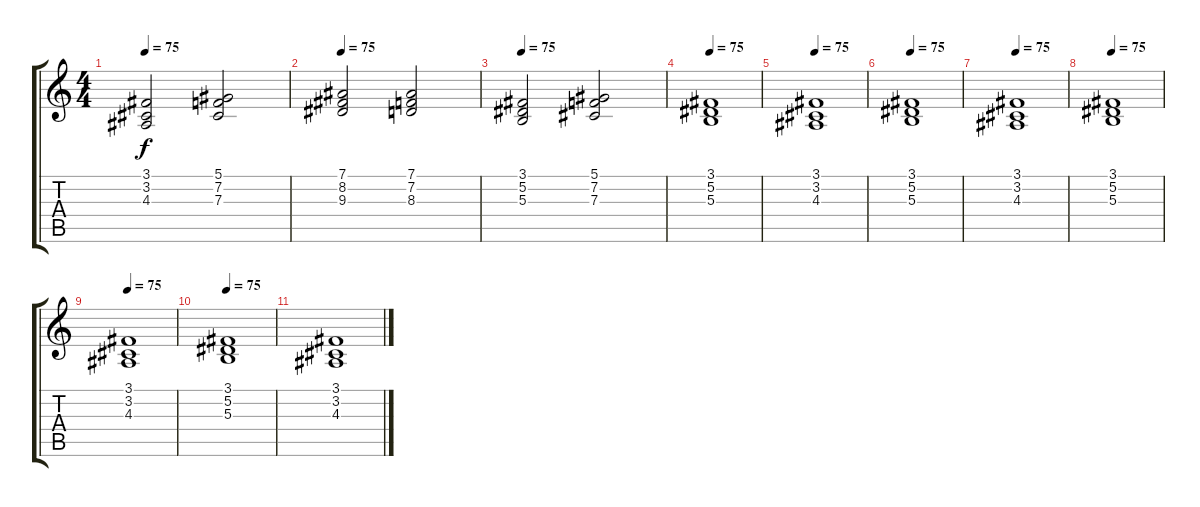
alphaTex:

\track "" {instrument stringensemble1}
\staff {score tabs}
\tuning (Eb4 Bb3 Gb3 Db3 Ab2 Eb2) {hide}
\ts (4 4)
\tempo 75
\clef g2
\ks c
(3.1 3.2 4.3).2{dy f instrument stringensemble1} (5.1 7.2 7.3).2 |
\tempo 75
(7.1 8.2 9.3).2 (7.1 7.2 8.3).2 |
\tempo 75
(3.1 5.2 5.3).2 (5.1 7.2 7.3).2 |
\tempo 75
(3.1 5.2 5.3).1 |
\tempo 75
(3.1 3.2 4.3).1 |
\tempo 75
(3.1 5.2 5.3).1 |
\tempo 75
(3.1 3.2 4.3).1 |
\tempo 75
(3.1 5.2 5.3).1 |
\tempo 75
(3.1 3.2 4.3).1 |
\tempo 75
(3.1 5.2 5.3).1 |
(3.1 3.2 4.3).1
